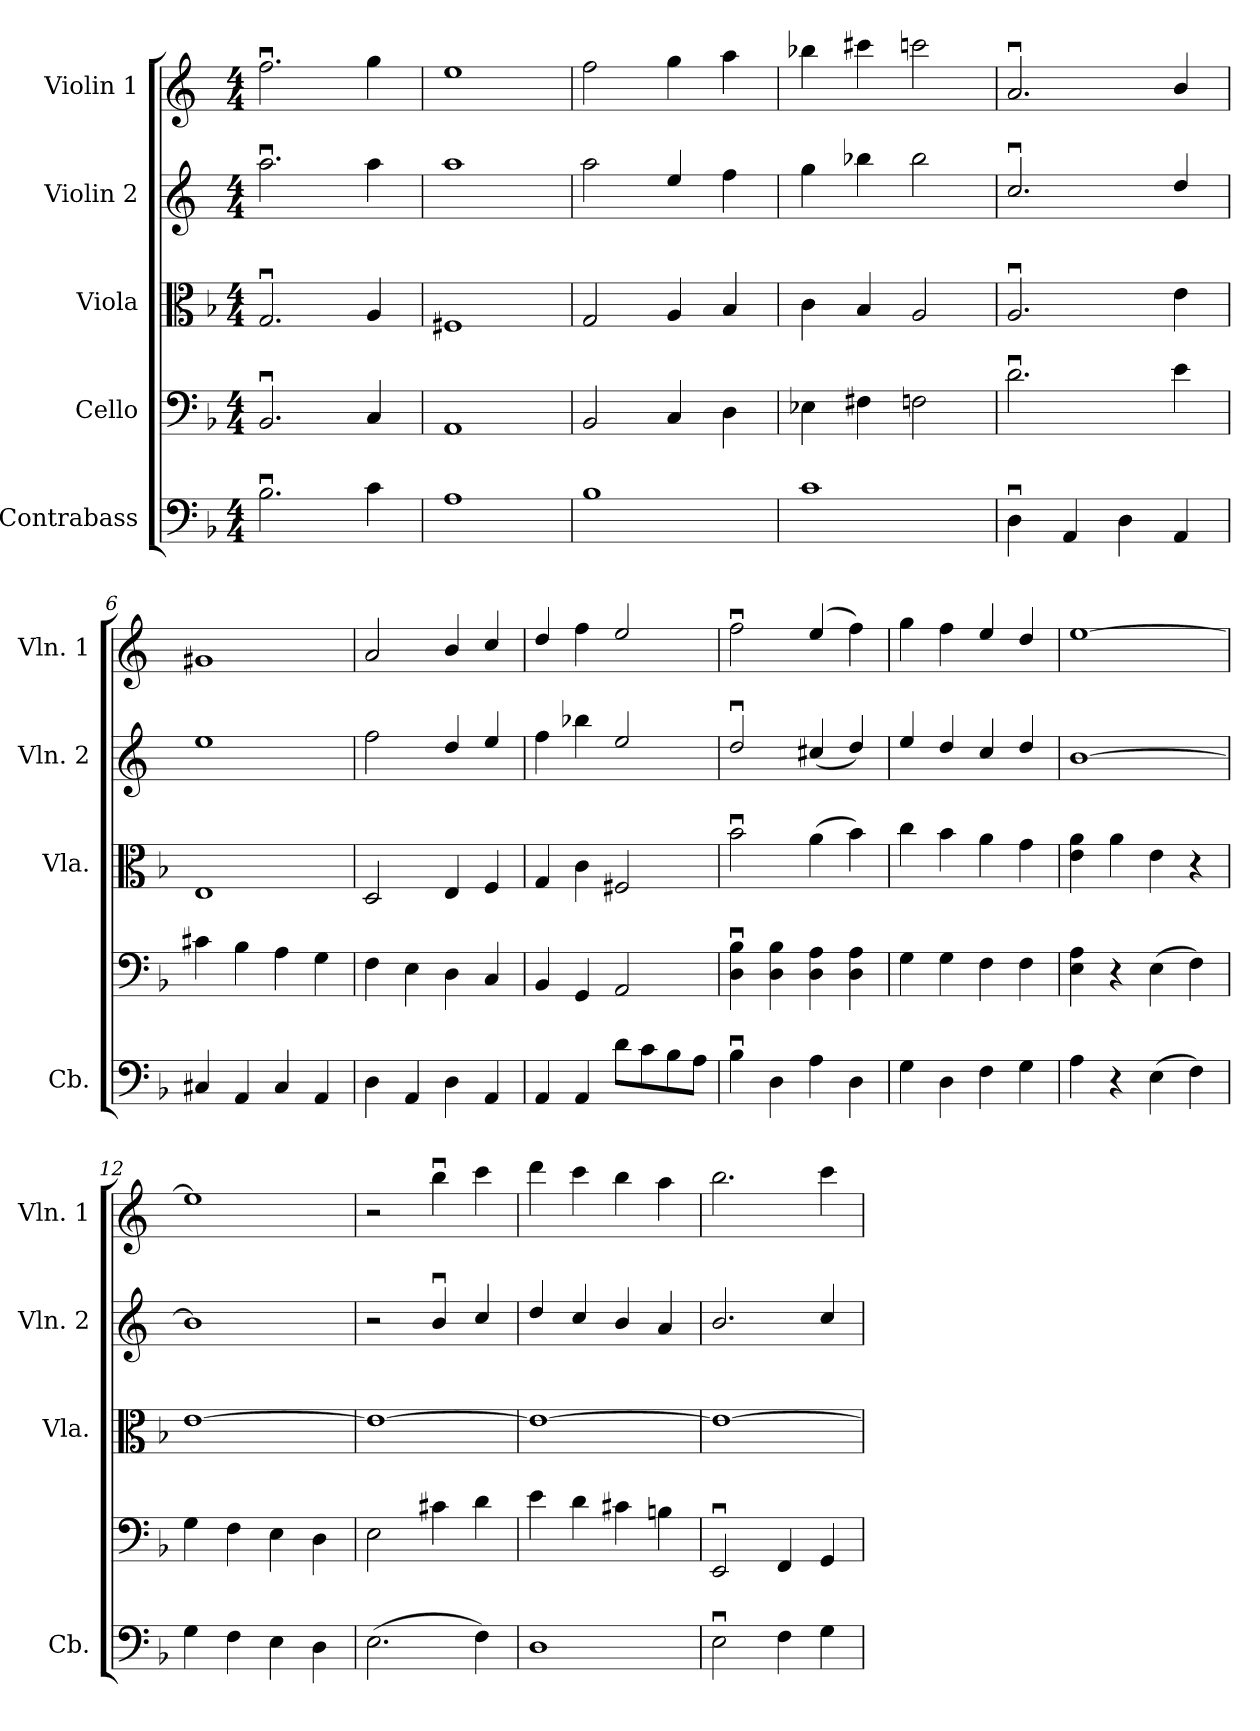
**kern	**kern	**kern	**kern	**kern
*part5	*part4	*part3	*part2	*part1
*staff5	*staff4	*staff3	*staff2	*staff1
*I"Contrabass	*I"Cello	*I"Viola	*I"Violin 2	*I"Violin 1
*I'Cb.	*	*I'Vla.	*I'Vln. 2	*I'Vln. 1
*clefF4	*clefF4	*clefC3	*clefG2	*clefG2
*ITrd7c12	*	*	*ITrd4c7	*ITrd4c7
*k[b-]	*k[b-]	*k[b-]	*k[b-]	*k[b-]
*d:	*d:	*d:	*d:	*d:
*M4/4	*M4/4	*M4/4	*M4/4	*M4/4
*MM120	*MM120	*MM120	*MM120	*MM120
=1	=1	=1	=1	=1
2.BB-u>\	2.BB-u>/	2.Gu>/	2.ddu>\	2.b-u>\
4C\	4C/	4A/	4dd\	4cc\
=2	=2	=2	=2	=2
1AA	1AA	1F#X	1dd	1a
=3	=3	=3	=3	=3
1BB-	2BB-/	2G/	2dd\	2b-\
.	4C/	4A/	4a/	4cc\
.	4D\	4B-/	4b-\	4dd\
=4	=4	=4	=4	=4
1C	4E-X\	4c\	4cc\	4ee-X\
.	4F#X\	4B-/	4ee-X\	4ff#X\
.	2Fn\	2A/	2ee-\	2ffn\
=5	=5	=5	=5	=5
4DDu>\	2.du>\	2.Au>/	2.fu>/	2.du>/
4AAA/	.	.	.	.
4DD\	.	.	.	.
4AAA/	4e\	4e\	4g/	4e/
!!LO:PB:g=z
=6	=6	=6	=6	=6
4CC#X/	4c#X\	1E	1a	1c#X
4AAA/	4B-\	.	.	.
4CC#/	4A\	.	.	.
4AAA/	4G\	.	.	.
=7	=7	=7	=7	=7
4DD\	4F\	2D/	2b-\	2d/
4AAA/	4E\	.	.	.
4DD\	4D\	4E/	4g/	4e/
4AAA/	4C/	4F/	4a/	4f/
=8	=8	=8	=8	=8
4AAA/	4BB-/	4G/	4b-\	4g/
4AAA/	4GG/	4c\	4ee-X\	4b-\
8D\L	2AA/	2F#X/	2a/	2a/
8C\	.	.	.	.
8BB-\	.	.	.	.
8AA\J	.	.	.	.
=9	=9	=9	=9	=9
4BB-u>\	4D\u> 4B-\u>	2b-u>\	2gu>/	2b-u>\
4DD\	4D\ 4B-\	.	.	.
4AA\	4D\ 4A\	(>4a\	(<4f#X/	(4a/
4DD\	4D\ 4A\	4b-\)	4g/)	4b-\)
=10	=10	=10	=10	=10
4GG\	4G\	4cc\	4a/	4cc\
4DD\	4G\	4b-\	4g/	4b-\
4FF\	4F\	4a\	4f/	4a/
4GG\	4F\	4g\	4g/	4g/
!!LO:LB:g=z
=11	=11	=11	=11	=11
4AA\	4E\ 4A\	4e\ 4a\	[1e	[1a
4r	4r	4a\	.	.
(>4EE\	(>4E\	4e\	.	.
4FF\)	4F\)	4r	.	.
=12	=12	=12	=12	=12
4GG\	4G\	[1e	1e]	1a]
4FF\	4F\	.	.	.
4EE\	4E\	.	.	.
4DD\	4D\	.	.	.
=13	=13	=13	=13	=13
(>2.EE\	2E\	1e_	2r	2r
.	4c#X\	.	4eu>/	4eeu>\
4FF\)	4d\	.	4f/	4ff\
=14	=14	=14	=14	=14
1DD	4e\	1e_	4g/	4gg\
.	4d\	.	4f/	4ff\
.	4c#X\	.	4e/	4ee\
.	4Bn\	.	4d/	4dd\
=15	=15	=15	=15	=15
2EEu>\	2EEu>/	1e_	2.e/	2.ee\
4FF\	4FF/	.	.	.
4GG\	4GG/	.	4f/	4ff\
=	=	=	=	=
*-	*-	*-	*-	*-
